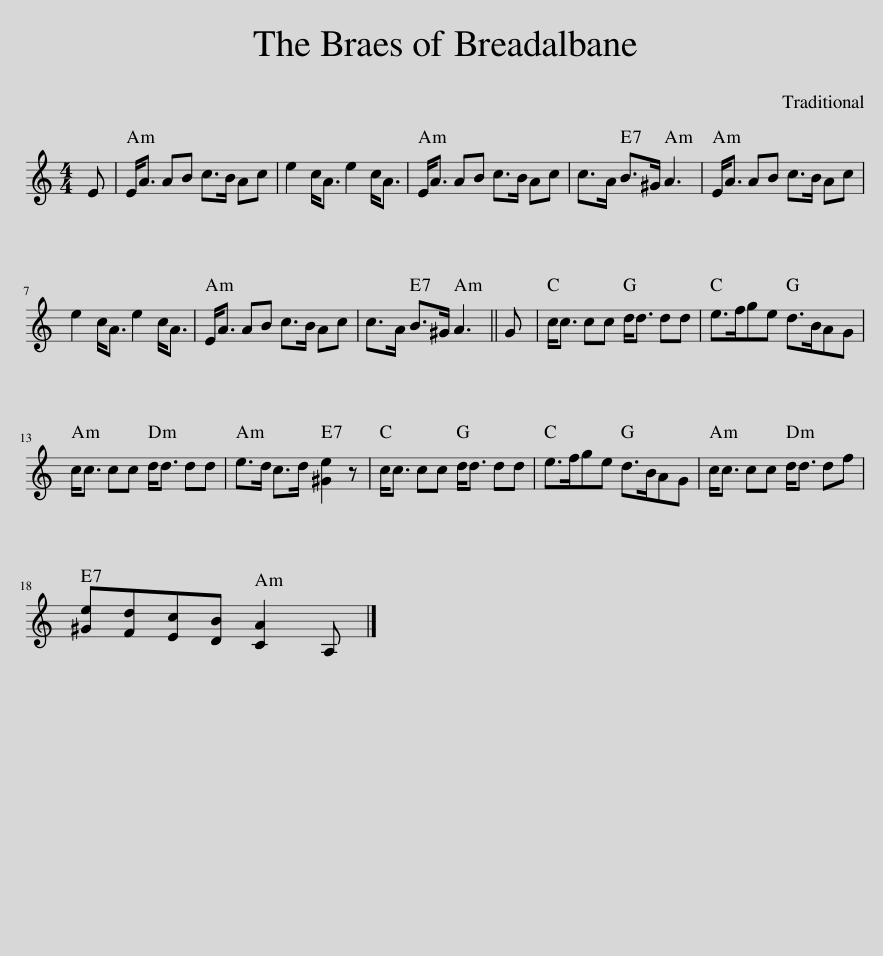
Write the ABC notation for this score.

X:1
L:1/8
M:4/4
I:linebreak $
K:C
V:1 treble
V:1
 E | E<A AB c>B Ac | e2 c<A e2 c<A | E<A AB c>B Ac | c>A B>^G A3 | %5
 E<A AB c>B Ac |$ e2 c<A e2 c<A | E<A AB c>B Ac | c>A B>^G A3 || G | %10
 c<c cc d<d dd | e>fge d>BAG |$ c<c cc d<d dd | e>d c>d [^Ge]2 z | c<c cc d<d dd | %15
 e>fge d>BAG | c<c cc d<d df |$ [^Ge][Fd][Ec][DB] [CA]2 A, |] %18
